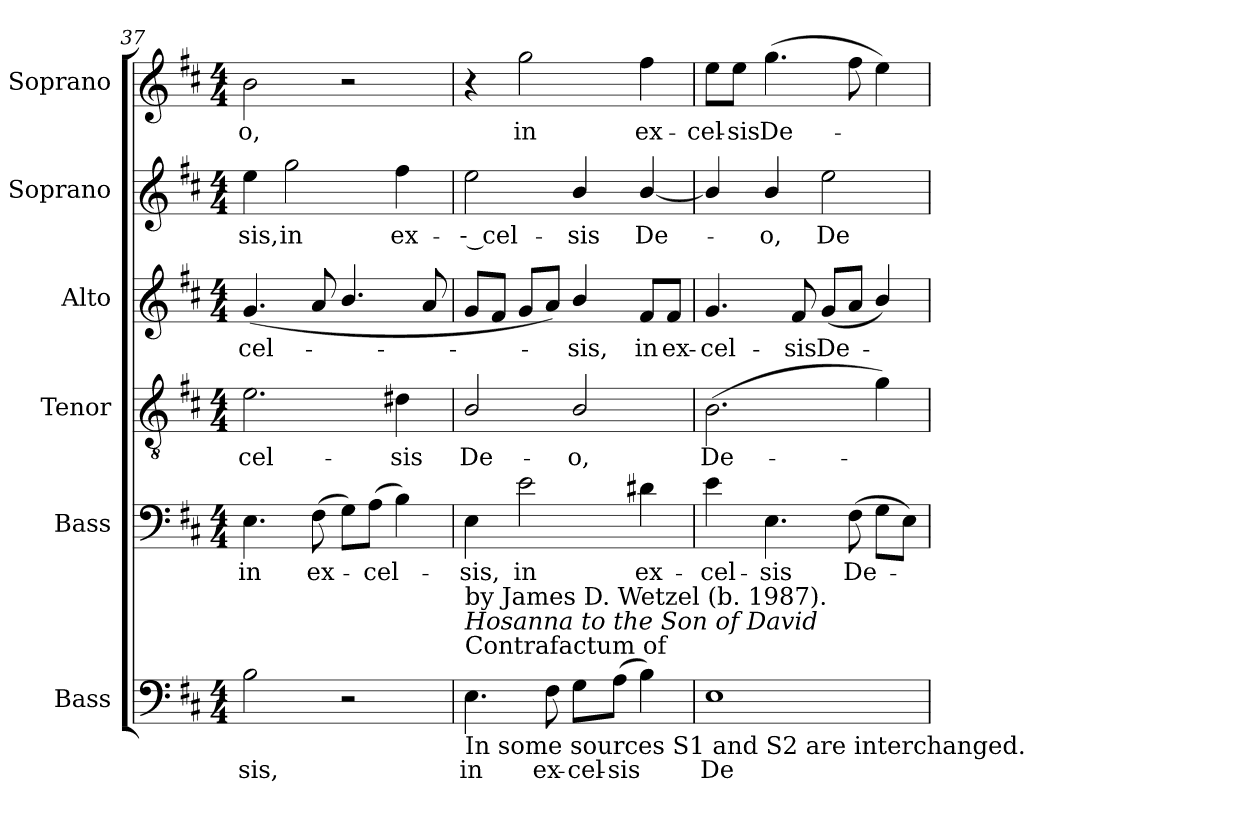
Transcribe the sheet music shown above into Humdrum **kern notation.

**kern	**text	**kern	**text	**kern	**text	**kern	**text	**kern	**text	**kern	**text
*part6	*part6	*part5	*part5	*part4	*part4	*part3	*part3	*part2	*part2	*part1	*part1
*staff6	*staff6	*staff5	*staff5	*staff4	*staff4	*staff3	*staff3	*staff2	*staff2	*staff1	*staff1
*I"Bass	*	*I"Bass	*	*I"Tenor	*	*I"Alto	*	*I"Soprano	*	*I"Soprano	*
*	*	*	*	*I'Tenor	*	*I'Alto	*	*	*	*	*
*clefF4	*	*clefF4	*	*clefGv2	*	*clefG2	*	*clefG2	*	*clefG2	*
*	*	*	*	*ITrd7c12	*	*	*	*	*	*	*
*k[f#c#]	*	*k[f#c#]	*	*k[f#c#]	*	*k[f#c#]	*	*k[f#c#]	*	*k[f#c#]	*
*D:	*	*D:	*	*D:	*	*D:	*	*D:	*	*D:	*
*M4/4	*	*M4/4	*	*M4/4	*	*M4/4	*	*M4/4	*	*M4/4	*
=37	=37	=37	=37	=37	=37	=37	=37	=37	=37	=37	=37
!	!LO:LY:b:color=#000000	!	!	!	!	!	!	!	!	!	!
!	!	!	!LO:LY:b:color=#000000	!	!	!	!	!	!	!	!
!	!	!	!	!	!LO:LY:b:color=#000000	!	!	!	!	!	!
!	!	!	!	!	!	!	!LO:LY:b:color=#000000	!	!	!	!
!	!	!	!	!	!	!	!	!	!LO:LY:b:color=#000000	!	!
!	!	!	!	!	!	!	!	!	!	!	!LO:LY:b:color=#000000
2Bi\	-sis,	4.Ei\	in	2.Ei\	-cel-	(4.gi/	-cel-	4eei\	-sis,	2bi\	-o,
!	!	!	!	!	!	!	!	!	!LO:LY:b:color=#000000	!	!
.	.	.	.	.	.	.	.	2ggi\	in	.	.
!	!	!	!LO:LY:b:color=#000000	!	!	!	!	!	!	!	!
.	.	(8F#i\	ex-	.	.	8ai/	.	.	.	.	.
2r	.	8Gi\L)	.	.	.	4.bi/	.	.	.	2r	.
!	!	!	!LO:LY:b:color=#000000	!	!	!	!	!	!	!	!
.	.	(8Ai\J	-cel-	.	.	.	.	.	.	.	.
!	!	!	!	!	!LO:LY:b:color=#000000	!	!	!	!	!	!
!	!	!	!	!	!	!	!	!	!LO:LY:b:color=#000000	!	!
.	.	4Bi\)	.	4D#Xi\	-sis	.	.	4ff#i\	ex-	.	.
.	.	.	.	.	.	8ai/	.	.	.	.	.
!!LO:PB:g=z
=38	=38	=38	=38	=38	=38	=38	=38	=38	=38	=38	=38
!	!LO:LY:b:color=#000000	!	!	!	!	!	!	!	!	!	!
!	!	!	!LO:LY:b:color=#000000	!	!	!	!	!	!	!	!
!	!	!	!	!	!LO:LY:b:color=#000000	!	!	!	!	!	!
!LO:TX:b:t=In some sources S1 and S2 are interchanged.	!	!	!	!	!	!	!	!	!	!	!
!LO:TX:t=Contrafactum of	!	!	!	!	!	!	!	!	!	!	!
!LO:TX:i:t=Hosanna to the Son of David	!	!	!	!	!	!	!	!	!	!	!
!LO:TX:t=by James D. Wetzel (b. 1987).	!	!	!	!	!	!	!	!	!	!	!
!	!	!	!	!	!	!	!	!	!LO:LY:b:color=#000000	!	!
4.Ei\	in	4Ei\	-sis,	2BBi/	De-	8gi/L	.	2eei\	-- cel-	4r	.
.	.	.	.	.	.	8f#i/J	.	.	.	.	.
!	!	!	!LO:LY:b:color=#000000	!	!	!	!	!	!	!	!
!	!	!	!	!	!	!	!	!	!	!	!LO:LY:b:color=#000000
.	.	2ei\	in	.	.	8gi/L	.	.	.	2ggi\	in
!	!LO:LY:b:color=#000000	!	!	!	!	!	!	!	!	!	!
8F#i\	ex-	.	.	.	.	8ai/J)	.	.	.	.	.
!	!LO:LY:b:color=#000000	!	!	!	!	!	!	!	!	!	!
!	!	!	!	!	!LO:LY:b:color=#000000	!	!	!	!	!	!
!	!	!	!	!	!	!	!LO:LY:b:color=#000000	!	!	!	!
!	!	!	!	!	!	!	!	!	!LO:LY:b:color=#000000	!	!
8Gi\L	-cel-	.	.	2BBi/	-o,	4bi/	-sis,	4bi/	-sis	.	.
!	!LO:LY:b:color=#000000	!	!	!	!	!	!	!	!	!	!
(8Ai\J	-sis	.	.	.	.	.	.	.	.	.	.
!	!	!	!LO:LY:b:color=#000000	!	!	!	!	!	!	!	!
!	!	!	!	!	!	!	!LO:LY:b:color=#000000	!	!	!	!
!	!	!	!	!	!	!	!	!	!LO:LY:b:color=#000000	!	!
!	!	!	!	!	!	!	!	!	!	!	!LO:LY:b:color=#000000
4Bi\)	.	4d#Xi\	ex-	.	.	8f#i/L	in	[<4bi/	De-	4ff#i\	ex-
!	!	!	!	!	!	!	!LO:LY:b:color=#000000	!	!	!	!
.	.	.	.	.	.	8f#i/J	ex-	.	.	.	.
=39	=39	=39	=39	=39	=39	=39	=39	=39	=39	=39	=39
!	!LO:LY:b:color=#000000	!	!	!	!	!	!	!	!	!	!
!	!	!	!LO:LY:b:color=#000000	!	!	!	!	!	!	!	!
!	!	!	!	!	!LO:LY:b:color=#000000	!	!	!	!	!	!
!	!	!	!	!	!	!	!LO:LY:b:color=#000000	!	!	!	!
!	!	!	!	!	!	!	!	!	!	!	!LO:LY:b:color=#000000
1Ei	De-	4ei\	-cel-	(2.BBi\	De-	4.gi/	-cel-	4bi/]	.	8eei\L	-cel-
!	!	!	!	!	!	!	!	!	!	!	!LO:LY:b:color=#000000
.	.	.	.	.	.	.	.	.	.	8eei\J	-sis
!	!	!	!LO:LY:b:color=#000000	!	!	!	!	!	!	!	!
!	!	!	!	!	!	!	!	!	!LO:LY:b:color=#000000	!	!
!	!	!	!	!	!	!	!	!	!	!	!LO:LY:b:color=#000000
.	.	4.Ei\	-sis	.	.	.	.	4bi/	-o,	(4.ggi\	De-
!	!	!	!	!	!	!	!LO:LY:b:color=#000000	!	!	!	!
.	.	.	.	.	.	8f#i/	-sis	.	.	.	.
!	!	!	!	!	!	!	!LO:LY:b:color=#000000	!	!	!	!
!	!	!	!	!	!	!	!	!	!LO:LY:b:color=#000000	!	!
.	.	.	.	.	.	(8gi/L	De-	2eei\	De-	.	.
!	!	!	!LO:LY:b:color=#000000	!	!	!	!	!	!	!	!
.	.	(8F#i\	De-	.	.	8ai/J	.	.	.	8ff#i\	.
.	.	8Gi\L	.	4Gi\)	.	4bi/)	.	.	.	4eei\)	.
.	.	8Ei\J)	.	.	.	.	.	.	.	.	.
=	=	=	=	=	=	=	=	=	=	=	=
*-	*-	*-	*-	*-	*-	*-	*-	*-	*-	*-	*-
